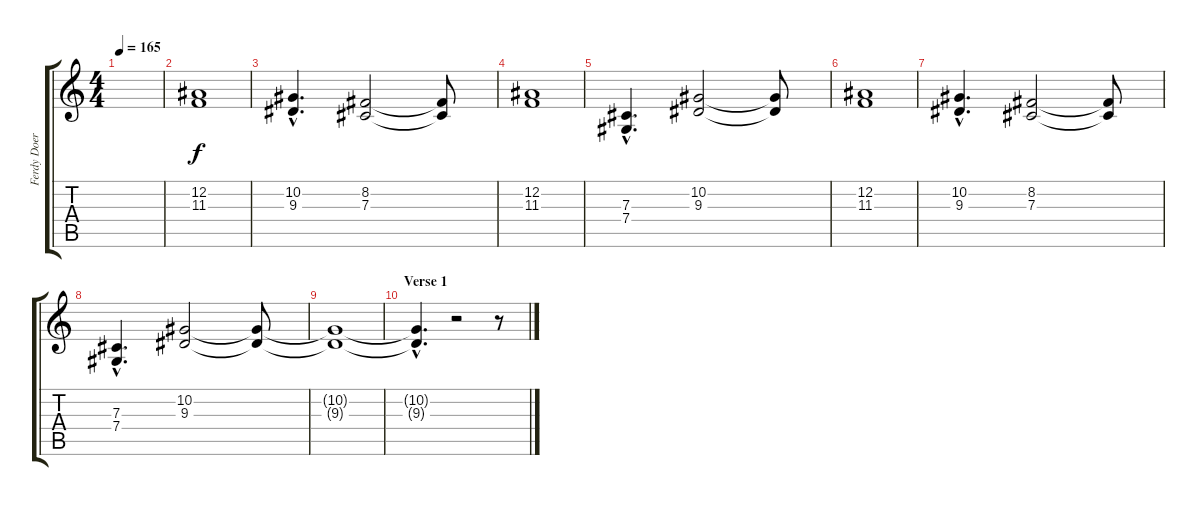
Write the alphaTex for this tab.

\track ("Ferdy Doernberg - Tastiere" "Ferdy Doer") {instrument reedorgan}
\staff {score tabs}
\tuning (Eb4 Bb3 Gb3 Db3 Ab2 Eb2) {hide}
\ts (4 4)
\tempo 165
\clef g2
\ks c
|
(12.2 11.3).1 |
(10.2{hac} 9.3{hac}).4{d} (8.2 7.3).2 (8.2{t} 7.3{t}).8 |
(12.2 11.3).1 |
(7.3{hac} 7.4{hac}).4{d} (10.2 9.3).2 (10.2{t} 9.3{t}).8 |
(12.2 11.3).1 |
(10.2{hac} 9.3{hac}).4{d} (8.2 7.3).2 (8.2{t} 7.3{t}).8 |
(7.3{hac} 7.4{hac}).4{d} (10.2 9.3).2 (10.2{t} 9.3{t}).8 |
(10.2{t} 9.3{t}).1 |
\section ("" "Verse 1")
(10.2{hac t} 9.3{hac t}).4{d} r.2 r.8
